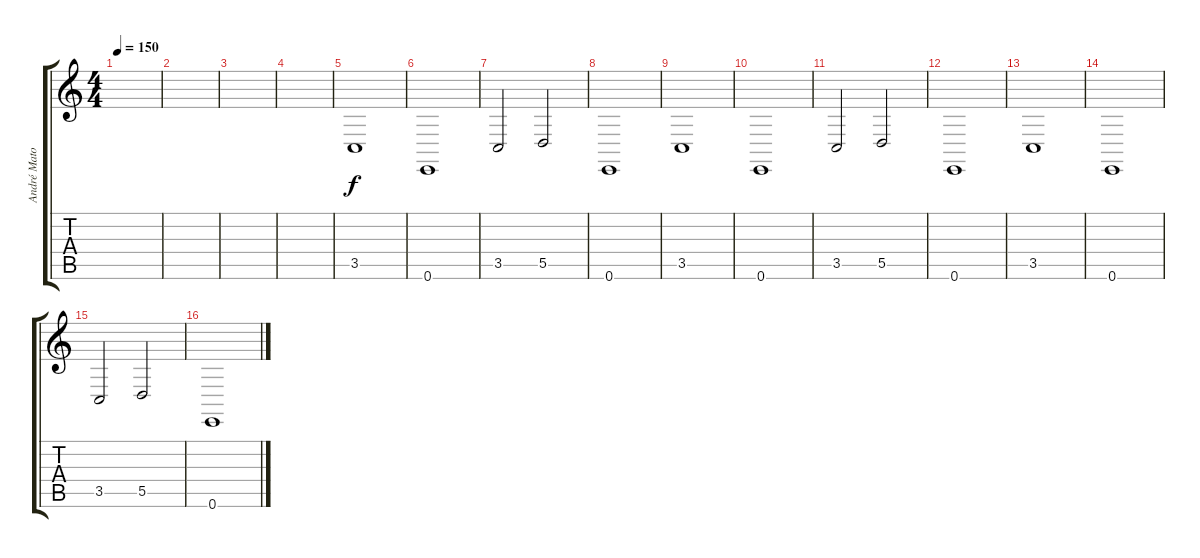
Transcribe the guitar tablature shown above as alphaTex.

\track ("André Matos Keyboards" "André Mato") {instrument stringensemble2}
\staff {score tabs}
\tuning (E4 B3 G3 D3 A2 E2) {hide}
\ts (4 4)
\tempo 150
\clef g2
\ks c
|
|
|
|
3.5.1 |
0.6.1 |
3.5.2 5.5.2 |
0.6.1 |
3.5.1 |
0.6.1 |
3.5.2 5.5.2 |
0.6.1 |
3.5.1 |
0.6.1 |
3.5.2 5.5.2 |
0.6.1
